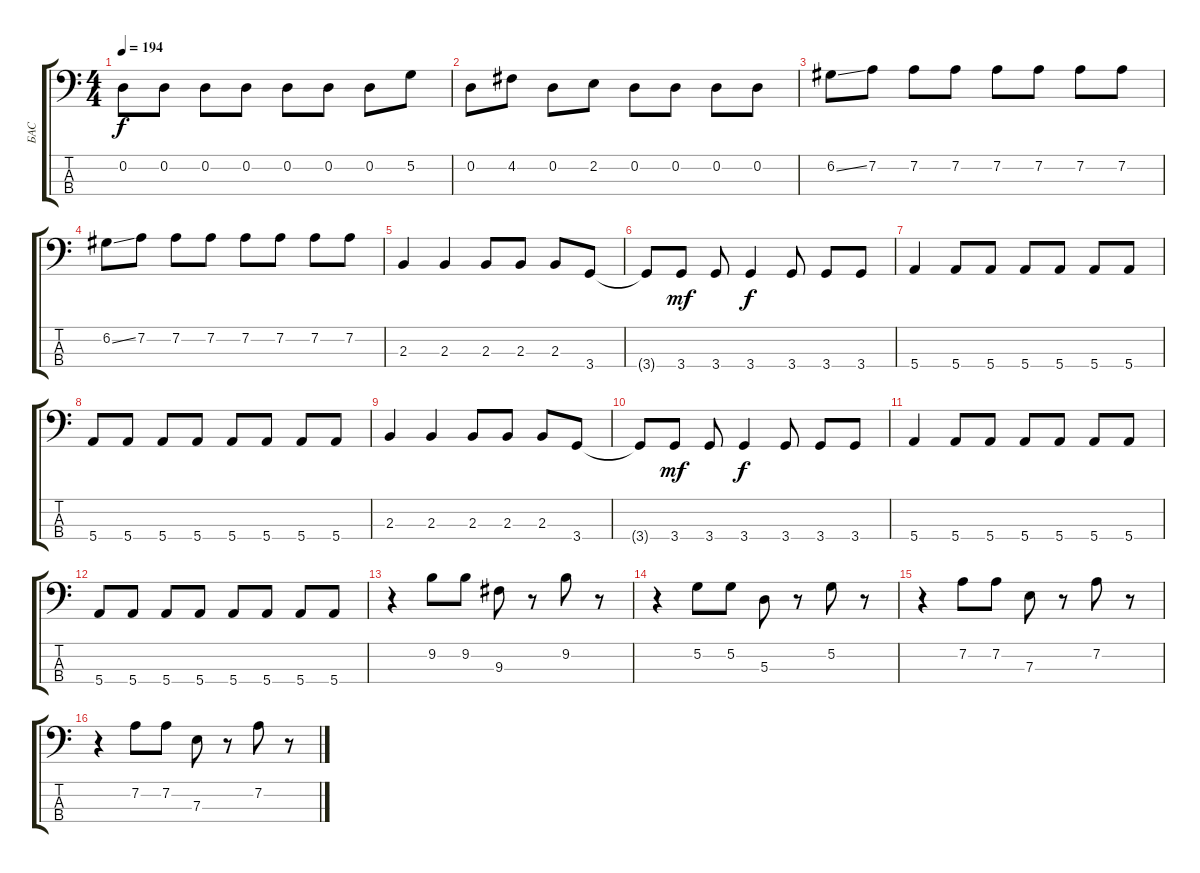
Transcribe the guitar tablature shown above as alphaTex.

\track ("БАС" "БАС") {instrument electricbasspick}
\staff {score tabs}
\tuning (G2 D2 A1 E1) {hide}
\ts (4 4)
\tempo 194
\clef f4
\ks c
0.2.8{dy f} 0.2.8 0.2.8 0.2.8 0.2.8 0.2.8 0.2.8 5.2.8 |
0.2.8 4.2.8 0.2.8 2.2.8 0.2.8 0.2.8 0.2.8 0.2.8 |
6.2{ss}.8 7.2.8 7.2.8 7.2.8 7.2.8 7.2.8 7.2.8 7.2.8 |
6.2{ss}.8 7.2.8 7.2.8 7.2.8 7.2.8 7.2.8 7.2.8 7.2.8 |
2.3.4 2.3.4 2.3.8 2.3.8 2.3.8 3.4.8 |
3.4{t}.8 3.4.8{dy mf} 3.4.8 3.4.4{dy f} 3.4.8 3.4.8 3.4.8 |
5.4.4 5.4.8 5.4.8 5.4.8 5.4.8 5.4.8 5.4.8 |
5.4.8 5.4.8 5.4.8 5.4.8 5.4.8 5.4.8 5.4.8 5.4.8 |
2.3.4 2.3.4 2.3.8 2.3.8 2.3.8 3.4.8 |
3.4{t}.8 3.4.8{dy mf} 3.4.8 3.4.4{dy f} 3.4.8 3.4.8 3.4.8 |
5.4.4 5.4.8 5.4.8 5.4.8 5.4.8 5.4.8 5.4.8 |
5.4.8 5.4.8 5.4.8 5.4.8 5.4.8 5.4.8 5.4.8 5.4.8 |
r.4 9.2.8 9.2.8 9.3.8 r.8 9.2.8 r.8 |
r.4 5.2.8 5.2.8 5.3.8 r.8 5.2.8 r.8 |
r.4 7.2.8 7.2.8 7.3.8 r.8 7.2.8 r.8 |
r.4 7.2.8 7.2.8 7.3.8 r.8 7.2.8 r.8
